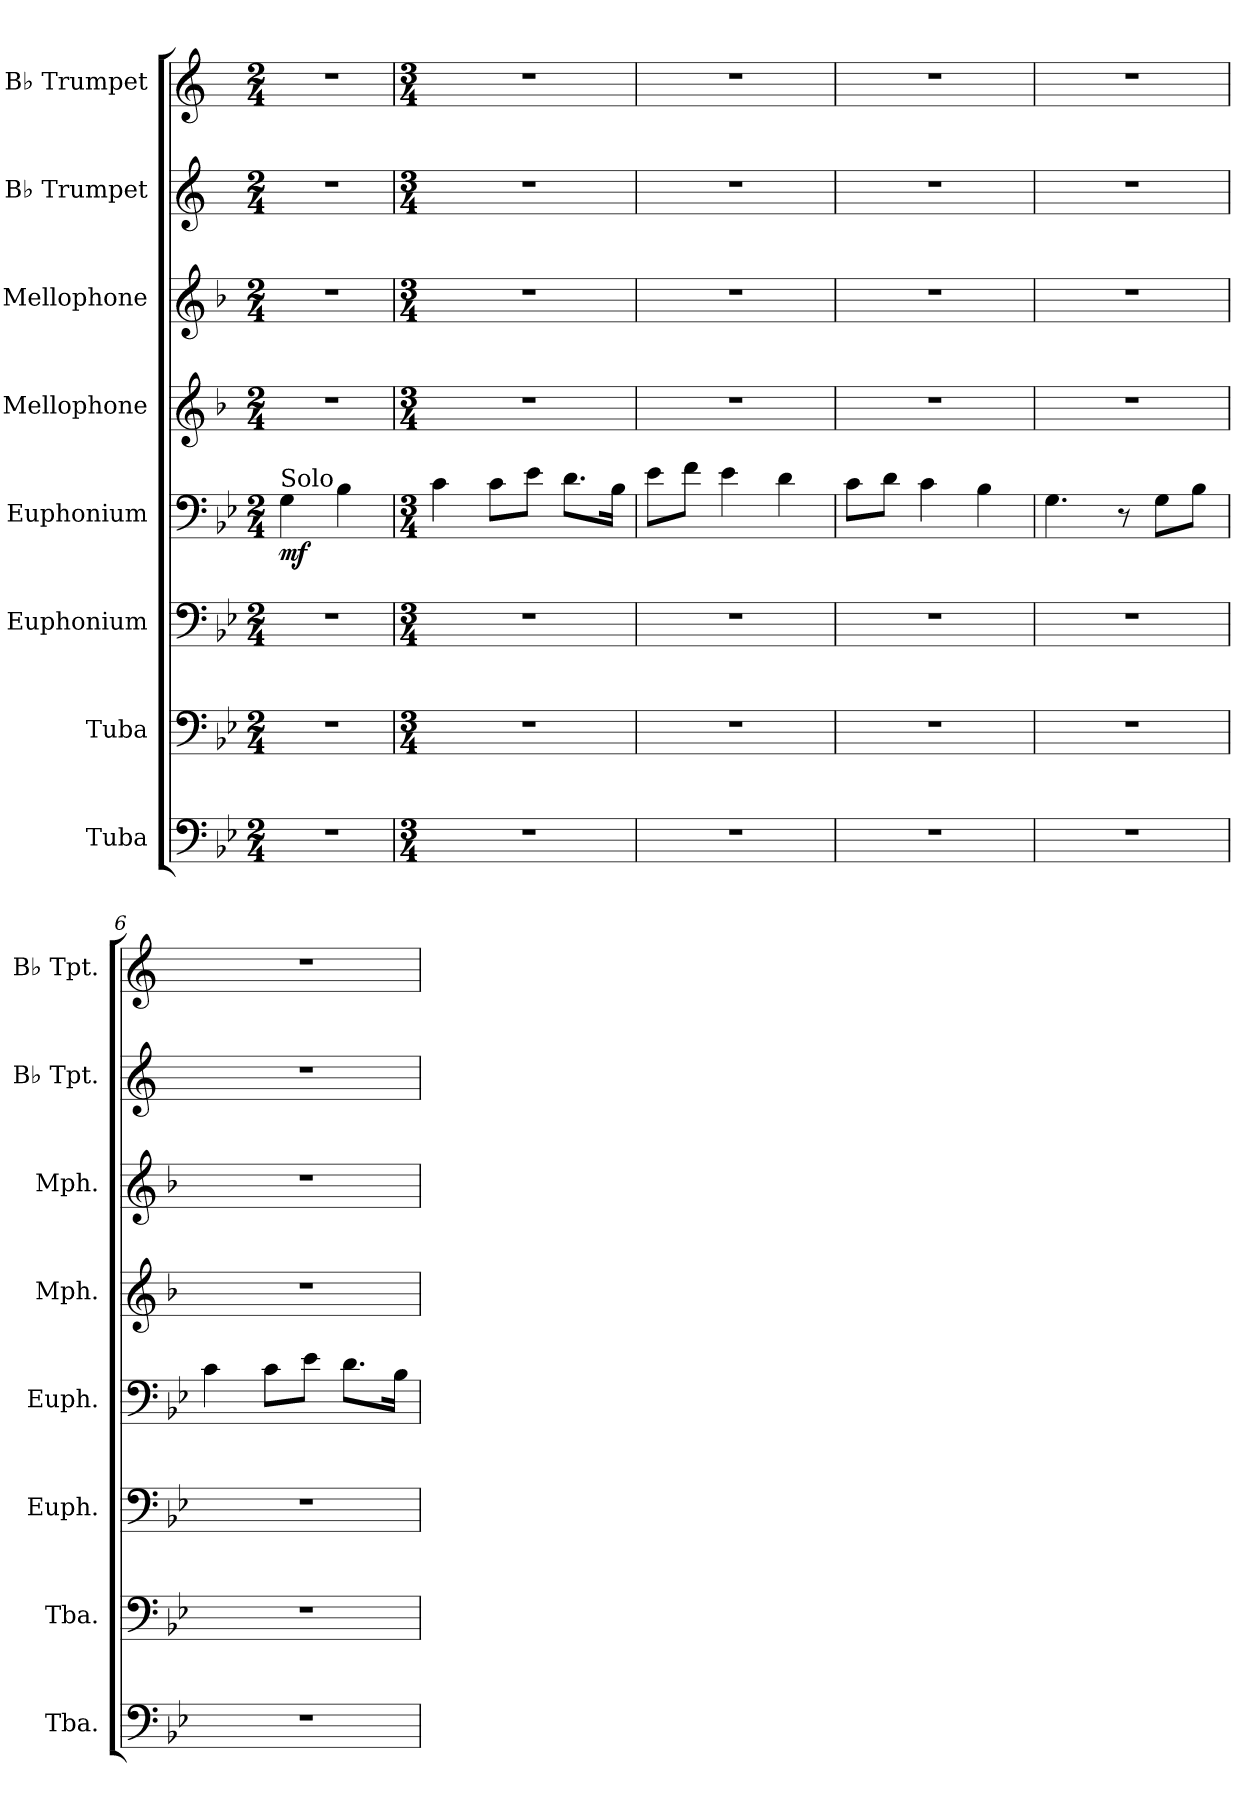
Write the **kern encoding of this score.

**kern	**kern	**kern	**kern	**dynam	**kern	**kern	**kern	**kern
*part8	*part7	*part6	*part5	*part5	*part4	*part3	*part2	*part1
*staff8	*staff7	*staff6	*staff5	*staff5	*staff4	*staff3	*staff2	*staff1
*I"Tuba	*I"Tuba	*I"Euphonium	*I"Euphonium	*	*I"Mellophone	*I"Mellophone	*I"B♭ Trumpet	*I"B♭ Trumpet
*I'Tba.	*I'Tba.	*I'Euph.	*I'Euph.	*	*I'Mph.	*I'Mph.	*I'B♭ Tpt.	*I'B♭ Tpt.
*clefF4	*clefF4	*clefF4	*clefF4	*	*clefG2	*clefG2	*clefG2	*clefG2
*	*	*	*	*	*ITrd4c7	*ITrd4c7	*ITrd1c2	*ITrd1c2
*k[b-e-]	*k[b-e-]	*k[b-e-]	*k[b-e-]	*	*k[b-e-]	*k[b-e-]	*k[b-e-]	*k[b-e-]
*M2/4	*M2/4	*M2/4	*M2/4	*	*M2/4	*M2/4	*M2/4	*M2/4
*MM72	*MM72	*MM72	*MM72	*	*MM72	*MM72	*MM72	*MM72
=1	=1	=1	=1	=1	=1	=1	=1	=1
!	!	!	!LO:TX:a:t=Solo	!	!	!	!	!
!	!	!	!	!LO:DY:b	!	!	!	!
2r	2r	2r	4G\	mf	2r	2r	2r	2r
.	.	.	4B-\	.	.	.	.	.
=2	=2	=2	=2	=2	=2	=2	=2	=2
*M3/4	*M3/4	*M3/4	*M3/4	*	*M3/4	*M3/4	*M3/4	*M3/4
2.r	2.r	2.r	4c\	.	2.r	2.r	2.r	2.r
.	.	.	8c\L	.	.	.	.	.
.	.	.	8e-\J	.	.	.	.	.
.	.	.	8.d\L	.	.	.	.	.
.	.	.	16B-\Jk	.	.	.	.	.
=3	=3	=3	=3	=3	=3	=3	=3	=3
2.r	2.r	2.r	8e-\L	.	2.r	2.r	2.r	2.r
.	.	.	8f\J	.	.	.	.	.
.	.	.	4e-\	.	.	.	.	.
.	.	.	4d\	.	.	.	.	.
=4	=4	=4	=4	=4	=4	=4	=4	=4
2.r	2.r	2.r	8c\L	.	2.r	2.r	2.r	2.r
.	.	.	8d\J	.	.	.	.	.
.	.	.	4c\	.	.	.	.	.
.	.	.	4B-\	.	.	.	.	.
=5	=5	=5	=5	=5	=5	=5	=5	=5
2.r	2.r	2.r	4.G\	.	2.r	2.r	2.r	2.r
.	.	.	8r	.	.	.	.	.
.	.	.	8G\L	.	.	.	.	.
.	.	.	8B-\J	.	.	.	.	.
=6	=6	=6	=6	=6	=6	=6	=6	=6
2.r	2.r	2.r	4c\	.	2.r	2.r	2.r	2.r
.	.	.	8c\L	.	.	.	.	.
.	.	.	8e-\J	.	.	.	.	.
.	.	.	8.d\L	.	.	.	.	.
.	.	.	16B-\Jk	.	.	.	.	.
=	=	=	=	=	=	=	=	=
*-	*-	*-	*-	*-	*-	*-	*-	*-
